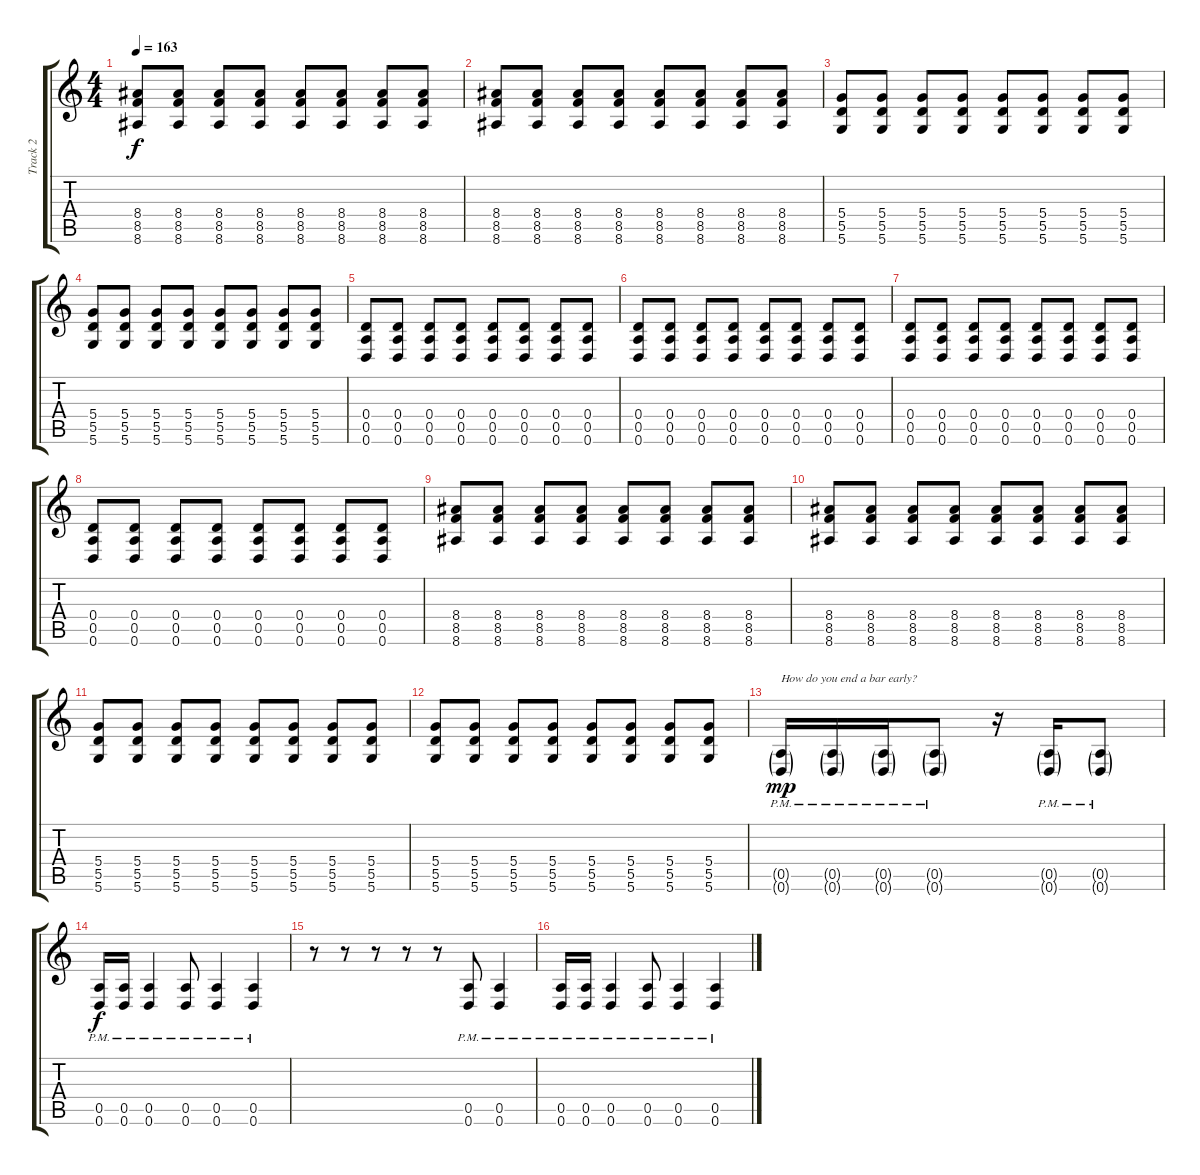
\track ("Track 2" "Track 2") {instrument distortionguitar}
\staff {score tabs}
\tuning (E4 B3 G3 D3 A2 D2) {hide}
\ts (4 4)
\tempo 163
\clef g2
\ks c
(8.4 8.5 8.6).8{dy f} (8.4 8.5 8.6).8 (8.4 8.5 8.6).8 (8.4 8.5 8.6).8 (8.4 8.5 8.6).8 (8.4 8.5 8.6).8 (8.4 8.5 8.6).8 (8.4 8.5 8.6).8 |
(8.4 8.5 8.6).8 (8.4 8.5 8.6).8 (8.4 8.5 8.6).8 (8.4 8.5 8.6).8 (8.4 8.5 8.6).8 (8.4 8.5 8.6).8 (8.4 8.5 8.6).8 (8.4 8.5 8.6).8 |
(5.4 5.5 5.6).8 (5.4 5.5 5.6).8 (5.4 5.5 5.6).8 (5.4 5.5 5.6).8 (5.4 5.5 5.6).8 (5.4 5.5 5.6).8 (5.4 5.5 5.6).8 (5.4 5.5 5.6).8 |
(5.4 5.5 5.6).8 (5.4 5.5 5.6).8 (5.4 5.5 5.6).8 (5.4 5.5 5.6).8 (5.4 5.5 5.6).8 (5.4 5.5 5.6).8 (5.4 5.5 5.6).8 (5.4 5.5 5.6).8 |
(0.4 0.5 0.6).8 (0.4 0.5 0.6).8 (0.4 0.5 0.6).8 (0.4 0.5 0.6).8 (0.4 0.5 0.6).8 (0.4 0.5 0.6).8 (0.4 0.5 0.6).8 (0.4 0.5 0.6).8 |
(0.4 0.5 0.6).8 (0.4 0.5 0.6).8 (0.4 0.5 0.6).8 (0.4 0.5 0.6).8 (0.4 0.5 0.6).8 (0.4 0.5 0.6).8 (0.4 0.5 0.6).8 (0.4 0.5 0.6).8 |
(0.4 0.5 0.6).8 (0.4 0.5 0.6).8 (0.4 0.5 0.6).8 (0.4 0.5 0.6).8 (0.4 0.5 0.6).8 (0.4 0.5 0.6).8 (0.4 0.5 0.6).8 (0.4 0.5 0.6).8 |
(0.4 0.5 0.6).8 (0.4 0.5 0.6).8 (0.4 0.5 0.6).8 (0.4 0.5 0.6).8 (0.4 0.5 0.6).8 (0.4 0.5 0.6).8 (0.4 0.5 0.6).8 (0.4 0.5 0.6).8 |
(8.4 8.5 8.6).8 (8.4 8.5 8.6).8 (8.4 8.5 8.6).8 (8.4 8.5 8.6).8 (8.4 8.5 8.6).8 (8.4 8.5 8.6).8 (8.4 8.5 8.6).8 (8.4 8.5 8.6).8 |
(8.4 8.5 8.6).8 (8.4 8.5 8.6).8 (8.4 8.5 8.6).8 (8.4 8.5 8.6).8 (8.4 8.5 8.6).8 (8.4 8.5 8.6).8 (8.4 8.5 8.6).8 (8.4 8.5 8.6).8 |
(5.4 5.5 5.6).8 (5.4 5.5 5.6).8 (5.4 5.5 5.6).8 (5.4 5.5 5.6).8 (5.4 5.5 5.6).8 (5.4 5.5 5.6).8 (5.4 5.5 5.6).8 (5.4 5.5 5.6).8 |
(5.4 5.5 5.6).8 (5.4 5.5 5.6).8 (5.4 5.5 5.6).8 (5.4 5.5 5.6).8 (5.4 5.5 5.6).8 (5.4 5.5 5.6).8 (5.4 5.5 5.6).8 (5.4 5.5 5.6).8 |
(0.5{g pm} 0.6{g pm}).16{txt "How do you end a bar early?" dy mp} (0.5{g pm} 0.6{g pm}).16 (0.5{g pm} 0.6{g pm}).16 (0.5{g pm} 0.6{g pm}).8 r.16 (0.5{g pm} 0.6{g pm}).16 (0.5{g pm} 0.6{g pm}).8 |
(0.5{pm} 0.6{pm}).16{dy f} (0.5{pm} 0.6{pm}).16 (0.5{pm} 0.6{pm}).4 (0.5{pm} 0.6{pm}).8 (0.5{pm} 0.6{pm}).4 (0.5{pm} 0.6{pm}).4 |
r.8 r.8 r.8 r.8 r.8 (0.5{pm} 0.6{pm}).8 (0.5{pm} 0.6{pm}).4 |
(0.5{pm} 0.6{pm}).16 (0.5{pm} 0.6{pm}).16 (0.5{pm} 0.6{pm}).4 (0.5{pm} 0.6{pm}).8 (0.5{pm} 0.6{pm}).4 (0.5{pm} 0.6{pm}).4
